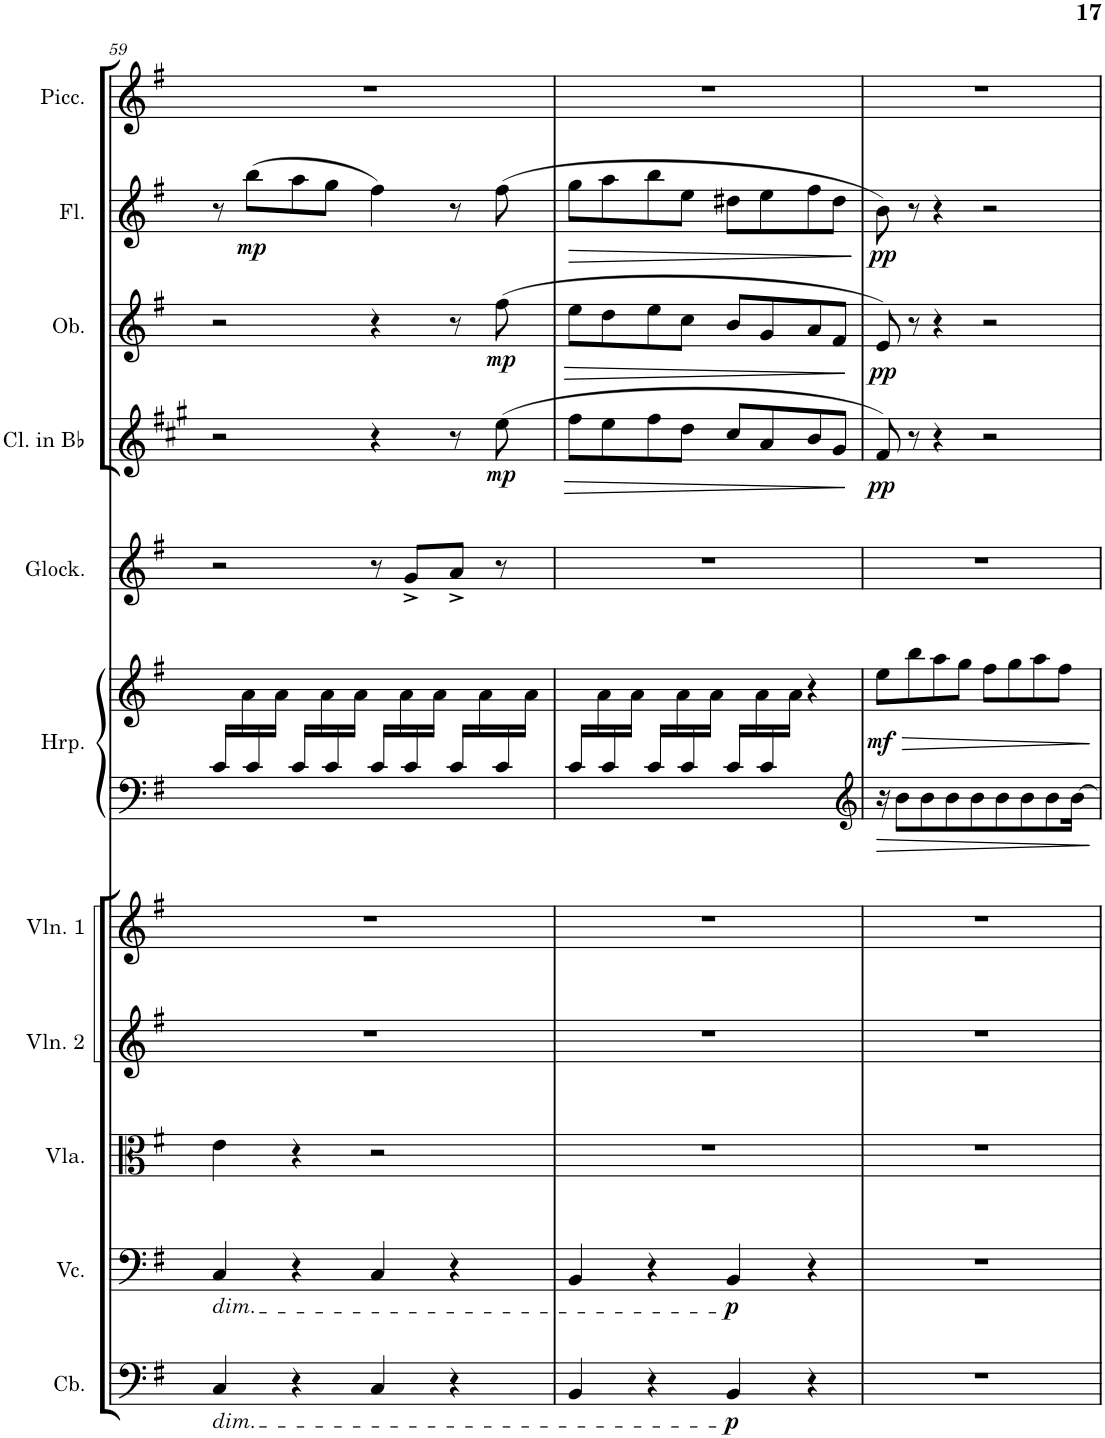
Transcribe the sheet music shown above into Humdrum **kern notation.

**kern	**dynam	**kern	**dynam	**kern	**kern	**kern	**kern	**kern	**dynam	**kern	**kern	**dynam	**kern	**dynam	**kern	**dynam	**kern
*part11	*part11	*part10	*part10	*part9	*part8	*part7	*part6	*part6	*part6	*part5	*part4	*part4	*part3	*part3	*part2	*part2	*part1
*staff12	*staff12	*staff11	*staff11	*staff10	*staff9	*staff8	*staff7	*staff6	*staff6/7	*staff5	*staff4	*staff4	*staff3	*staff3	*staff2	*staff2	*staff1
*I"Contrabass	*	*I"Violoncello	*	*I"Viola	*I"Violin II	*I"Violin I	*I"Harp	*	*	*I"Glockenspiel	*I"Clarinet in Bb	*	*I"Oboe	*	*I"Flute	*	*I"Piccolo
*I'Cb.	*	*I'Vc.	*	*I'Vla.	*I'Vln. 2	*I'Vln. 1	*I'Hrp.	*	*	*I'Glock.	*I'Cl. in Bb	*	*I'Ob.	*	*I'Fl.	*	*I'Picc.
!!LO:PB:g=z
*clefF4	*	*clefF4	*	*clefC3	*clefG2	*clefG2	*clefF4	*clefG2	*	*clefG2	*clefG2	*	*clefG2	*	*clefG2	*	*clefG2
*Trd7c12	*	*	*	*	*	*	*	*	*	*Trd-14c-24	*Trd1c2	*	*	*	*	*	*Trd-7c-12
*k[f#]	*	*k[f#]	*	*k[f#]	*k[f#]	*k[f#]	*k[f#]	*k[f#]	*	*k[f#]	*k[f#c#g#]	*	*k[f#]	*	*k[f#]	*	*k[f#]
*M4/4	*	*M4/4	*	*M4/4	*M4/4	*M4/4	*M4/4	*M4/4	*	*M4/4	*M4/4	*	*M4/4	*	*M4/4	*	*M4/4
=59	=59	=59	=59	=59	=59	=59	=59	=59	=59	=59	=59	=59	=59	=59	=59	=59	=59
*	*	*	*	*	*	*	*^	*	*	*	*	*	*	*	*	*	*
!	!	!LO:TX:b:i:t=dim.	!	!	!	!	!	!	!	!	!	!	!	!	!	!	!	!
!LO:TX:b:i:t=dim.	!	!	!	!	!	!	!	!	!	!	!	!	!	!	!	!	!	!
4C/	.	4C/	.	4e\	1r	1r	16c/LL	1ryy	16ryy	.	2r	2r	.	2r	.	8r	.	1r
.	.	.	.	.	.	.	16ryy	.	16a\	.	.	.	.	.	.	.	.	.
!	!	!	!	!	!	!	!	!	!	!	!	!	!	!	!	!	!LO:DY:b	!
.	.	.	.	.	.	.	16c/	.	16ryy	.	.	.	.	.	.	(8bb\L	mp	.
.	.	.	.	.	.	.	16ryy	.	16a\JJ	.	.	.	.	.	.	.	.	.
4r	.	4r	.	4r	.	.	16c/LL	.	16ryy	.	.	.	.	.	.	8aa\	.	.
.	.	.	.	.	.	.	16ryy	.	16a\	.	.	.	.	.	.	.	.	.
.	.	.	.	.	.	.	16c/	.	16ryy	.	.	.	.	.	.	8gg\J	.	.
.	.	.	.	.	.	.	16ryy	.	16a\JJ	.	.	.	.	.	.	.	.	.
4C/	.	4C/	.	2r	.	.	16c/LL	.	16ryy	.	8r	4r	.	4r	.	4ff#\)	.	.
.	.	.	.	.	.	.	16ryy	.	16a\	.	.	.	.	.	.	.	.	.
.	.	.	.	.	.	.	16c/	.	16ryy	.	8g^/L	.	.	.	.	.	.	.
.	.	.	.	.	.	.	16ryy	.	16a\JJ	.	.	.	.	.	.	.	.	.
4r	.	4r	.	.	.	.	16c/LL	.	16ryy	.	8a^/J	8r	.	8r	.	8r	.	.
.	.	.	.	.	.	.	16ryy	.	16a\	.	.	.	.	.	.	.	.	.
!	!	!	!	!	!	!	!	!	!	!	!	!	!LO:DY:b	!	!LO:DY:b	!	!	!
.	.	.	.	.	.	.	16c/	.	16ryy	.	8r	(8ee\	mp	(8ff#\	mp	(8ff#\	.	.
.	.	.	.	.	.	.	16ryy	.	16a\JJ	.	.	.	.	.	.	.	.	.
=60	=60	=60	=60	=60	=60	=60	=60	=60	=60	=60	=60	=60	=60	=60	=60	=60	=60	=60
!	!	!	!	!	!	!	!	!	!	!	!	!	!LO:HP:b	!	!LO:HP:b	!	!LO:HP:b	!
4BB/	.	4BB/	.	1r	1r	1r	16c/LL	1ryy	16ryy	.	1r	8ff#\L	>	8ee\L	>	8gg\L	>	1r
.	.	.	.	.	.	.	16ryy	.	16a\	.	.	.	.	.	.	.	.	.
.	.	.	.	.	.	.	16c/	.	16ryy	.	.	8ee\	.	8dd\	.	8aa\	.	.
.	.	.	.	.	.	.	16ryy	.	16a\JJ	.	.	.	.	.	.	.	.	.
4r	.	4r	.	.	.	.	16c/LL	.	16ryy	.	.	8ff#\	.	8ee\	.	8bb\	.	.
.	.	.	.	.	.	.	16ryy	.	16a\	.	.	.	.	.	.	.	.	.
.	.	.	.	.	.	.	16c/	.	16ryy	.	.	8dd\J	.	8cc\J	.	8ee\J	.	.
.	.	.	.	.	.	.	16ryy	.	16a\JJ	.	.	.	.	.	.	.	.	.
!	!LO:DY:b	!	!LO:DY:b	!	!	!	!	!	!	!	!	!	!	!	!	!	!	!
4BB/	p	4BB/	p	.	.	.	16c/LL	.	16ryy	.	.	8cc#/L	.	8b/L	.	8dd#X\L	.	.
.	.	.	.	.	.	.	16ryy	.	16a\	.	.	.	.	.	.	.	.	.
.	.	.	.	.	.	.	16c/	.	16ryy	.	.	8a/	.	8g/	.	8ee\	.	.
.	.	.	.	.	.	.	4ryy	.	16a\JJ	.	.	.	.	.	.	.	.	.
4r	.	4r	.	.	.	.	.	.	4r	.	.	8b/	.	8a/	.	8ff#\	.	.
.	.	.	.	.	.	.	.	.	.	.	.	8g#/J	.	8f#/J	.	8dd#\J	.	.
.	.	.	.	.	.	.	16ryy	.	.	.	.	.	.	.	.	.	.	.
*	*	*	*	*	*	*	*v	*v	*	*	*	*	*	*	*	*	*	*
.	.	.	.	.	.	.	.	.	.	.	.	]	.	]	.	]	.
=61	=61	=61	=61	=61	=61	=61	=61	=61	=61	=61	=61	=61	=61	=61	=61	=61	=61
*	*	*	*	*	*	*	*clefG2	*	*	*	*	*	*	*	*	*	*
!	!	!	!	!	!	!	!	!	!LO:HP:b	!	!	!	!	!	!	!	!
!	!	!	!	!	!	!	!	!	!LO:DY:n=1:b	!	!	!LO:DY:b	!	!LO:DY:b	!	!LO:DY:b	!
1r	.	1r	.	1r	1r	1r	16r	8ee\L	> mf	1r	8f#/)	pp	8e/)	pp	8b\)	pp	1r
.	.	.	.	.	.	.	8b\L	.	.	.	.	.	.	.	.	.	.
.	.	.	.	.	.	.	.	8bb\	.	.	8r	.	8r	.	8r	.	.
.	.	.	.	.	.	.	8b\	.	.	.	.	.	.	.	.	.	.
.	.	.	.	.	.	.	.	8aa\	.	.	4r	.	4r	.	4r	.	.
.	.	.	.	.	.	.	8b\	.	.	.	.	.	.	.	.	.	.
.	.	.	.	.	.	.	.	8gg\J	.	.	.	.	.	.	.	.	.
.	.	.	.	.	.	.	8b\	.	.	.	.	.	.	.	.	.	.
.	.	.	.	.	.	.	.	8ff#\L	.	.	2r	.	2r	.	2r	.	.
.	.	.	.	.	.	.	8b\	.	.	.	.	.	.	.	.	.	.
.	.	.	.	.	.	.	.	8gg\	.	.	.	.	.	.	.	.	.
.	.	.	.	.	.	.	8b\	.	.	.	.	.	.	.	.	.	.
.	.	.	.	.	.	.	.	8aa\	.	.	.	.	.	.	.	.	.
.	.	.	.	.	.	.	8b\	.	.	.	.	.	.	.	.	.	.
.	.	.	.	.	.	.	.	8ff#\J	.	.	.	.	.	.	.	.	.
.	.	.	.	.	.	.	[16b\Jk	.	.	.	.	.	.	.	.	.	.
.	.	.	.	.	.	.	.	.	]	.	.	.	.	.	.	.	.
=	=	=	=	=	=	=	=	=	=	=	=	=	=	=	=	=	=
*-	*-	*-	*-	*-	*-	*-	*-	*-	*-	*-	*-	*-	*-	*-	*-	*-	*-
